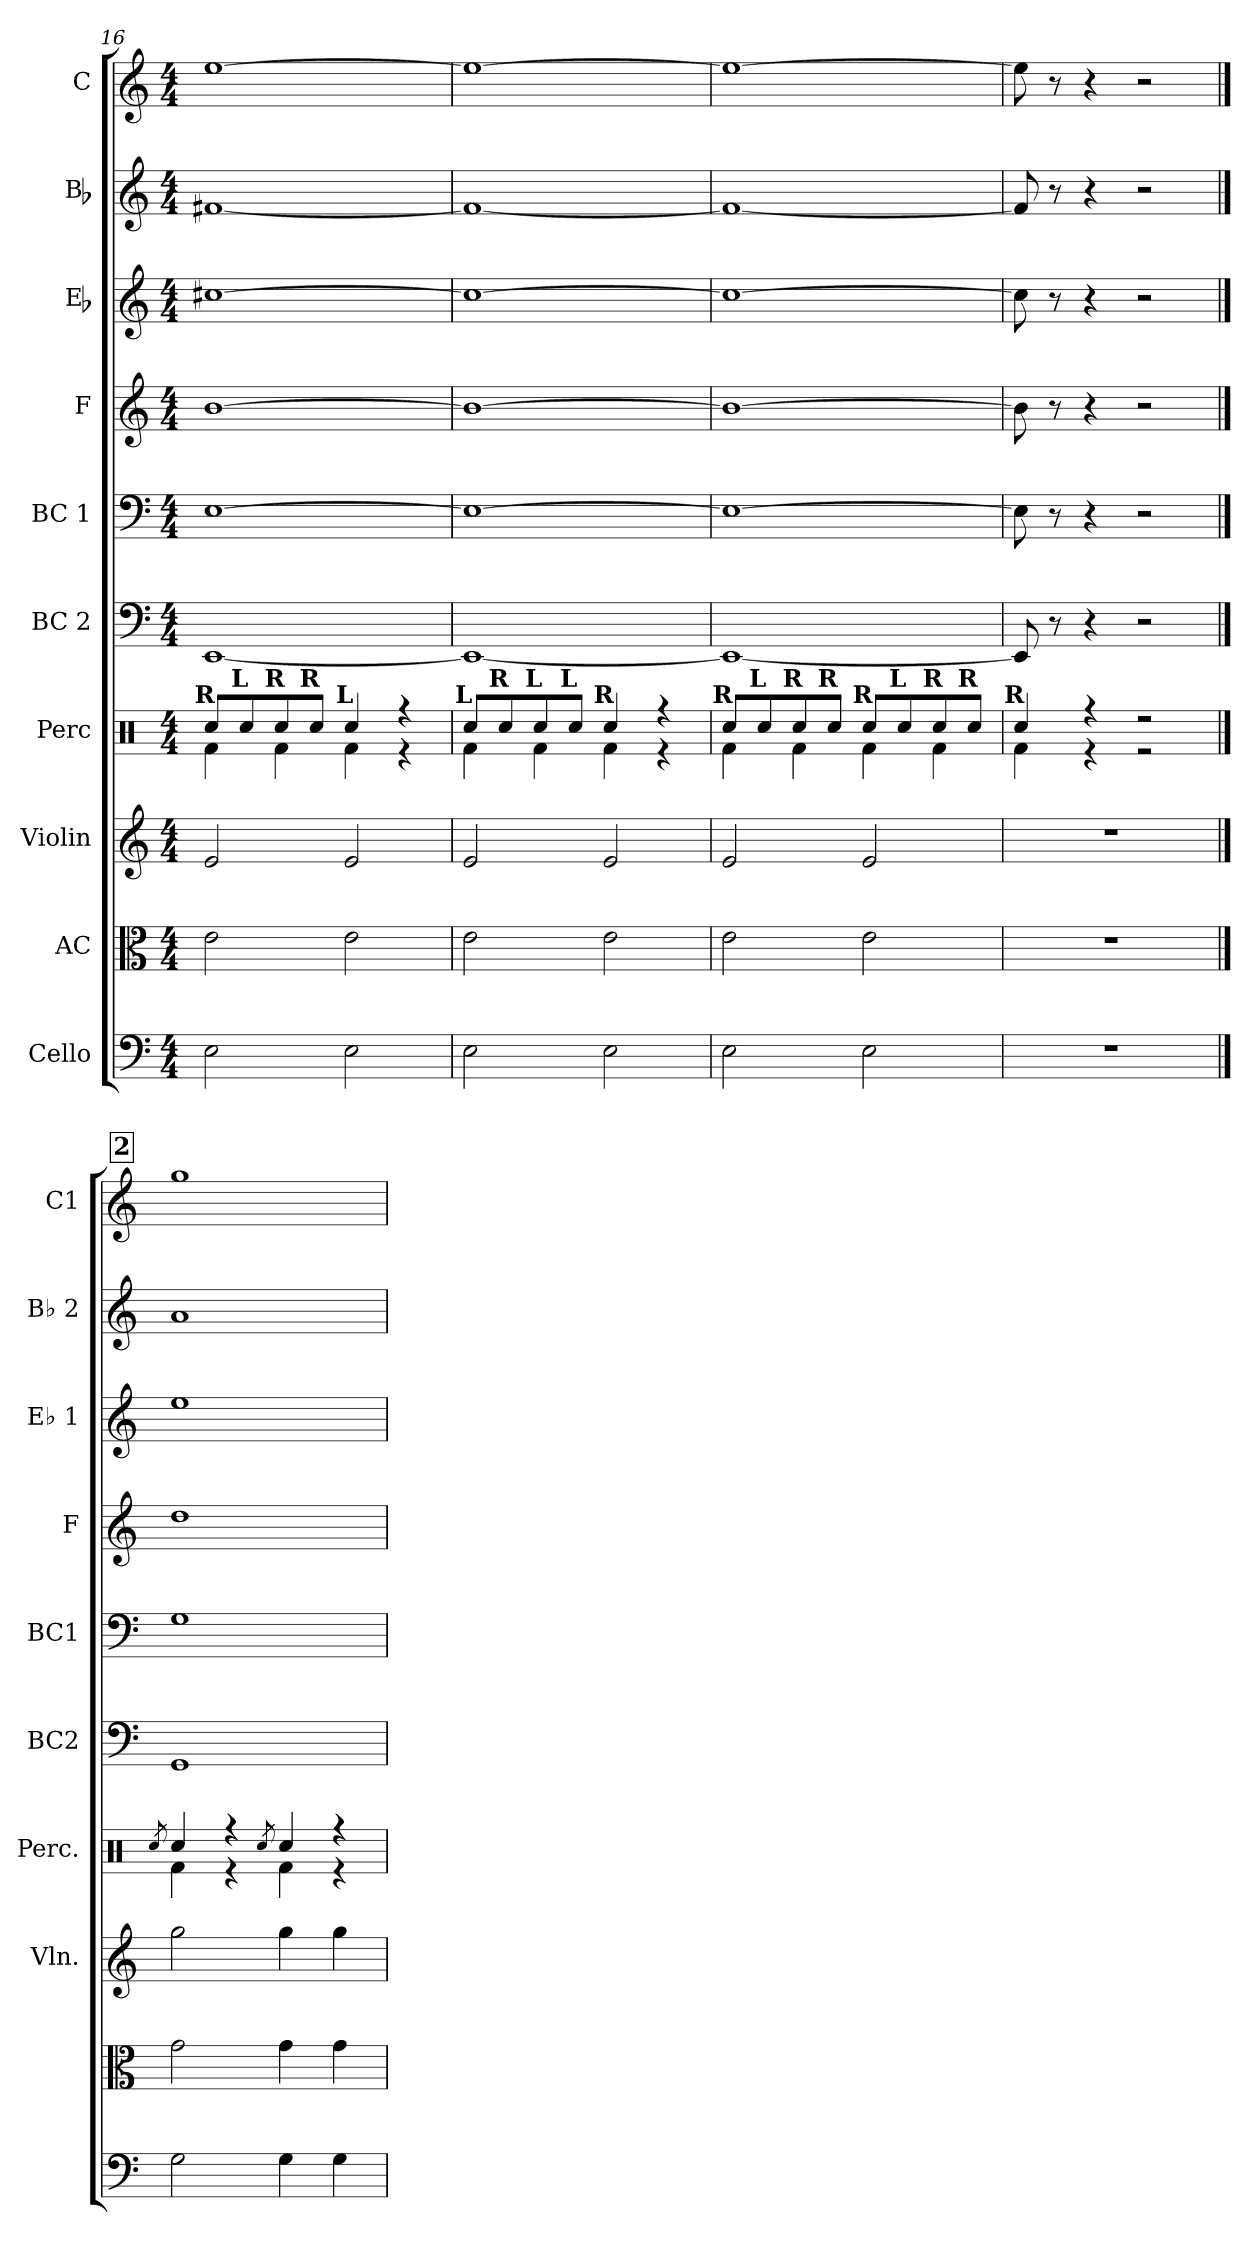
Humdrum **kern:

**kern	**kern	**kern	**kern	**kern	**kern	**kern	**kern	**kern	**kern
*part10	*part9	*part8	*part7	*part6	*part5	*part4	*part3	*part2	*part1
*staff10	*staff9	*staff8	*staff7	*staff6	*staff5	*staff4	*staff3	*staff2	*staff1
*I"Cello	*I"AC	*I"Violin	*I"Perc	*I"BC 2	*I"BC 1	*I"F	*I"Eb	*I"Bb	*I"C
*	*	*I'Vln.	*I'Perc.	*I'BC2	*I'BC1	*I'F	*I'Eb 1	*I'Bb 2	*I'C1
!!LO:PB:g=z
*clefF4	*clefC3	*clefG2	*clefX	*clefF4	*clefF4	*clefG2	*clefG2	*clefG2	*clefG2
*	*	*	*	*	*	*ITrd4c7	*ITrd5c9	*ITrd1c2	*
*k[]	*k[]	*k[]	*k[]	*k[]	*k[]	*k[b-]	*k[b-e-a-]	*k[b-e-]	*k[]
*M4/4	*M4/4	*M4/4	*M4/4	*M4/4	*M4/4	*M4/4	*M4/4	*M4/4	*M4/4
=16	=16	=16	=16	=16	=16	=16	=16	=16	=16
*	*	*	*^	*	*	*	*	*	*
!	!	!	!LO:TX:a:B:cj:t=R	!	!	!	!	!	!	!
2Ei\	2ei\	2ei/	8Rcci/L	4Rfi\	[<1EEi	[>1Ei	[>1ei	[>1eni	[<1eni	[>1eei
!	!	!	!LO:TX:a:B:cj:t=L	!	!	!	!	!	!	!
.	.	.	8Rcci/	.	.	.	.	.	.	.
!	!	!	!LO:TX:a:B:cj:t=R	!	!	!	!	!	!	!
.	.	.	8Rcci/	4Rfi\	.	.	.	.	.	.
!	!	!	!LO:TX:a:B:cj:t=R	!	!	!	!	!	!	!
.	.	.	8Rcci/J	.	.	.	.	.	.	.
!	!	!	!LO:TX:a:B:cj:t=L	!	!	!	!	!	!	!
2Ei\	2ei\	2ei/	4Rcci/	4Rfi\	.	.	.	.	.	.
.	.	.	4r	4r	.	.	.	.	.	.
=17	=17	=17	=17	=17	=17	=17	=17	=17	=17	=17
!	!	!	!LO:TX:a:B:cj:t=L	!	!	!	!	!	!	!
2Ei\	2ei\	2ei/	8Rcci/L	4Rfi\	1EEi_<	1Ei_>	1ei_>	1ei_>	1ei_<	1eei_>
!	!	!	!LO:TX:a:B:cj:t=R	!	!	!	!	!	!	!
.	.	.	8Rcci/	.	.	.	.	.	.	.
!	!	!	!LO:TX:a:B:cj:t=L	!	!	!	!	!	!	!
.	.	.	8Rcci/	4Rfi\	.	.	.	.	.	.
!	!	!	!LO:TX:a:B:cj:t=L	!	!	!	!	!	!	!
.	.	.	8Rcci/J	.	.	.	.	.	.	.
!	!	!	!LO:TX:a:B:cj:t=R	!	!	!	!	!	!	!
2Ei\	2ei\	2ei/	4Rcci/	4Rfi\	.	.	.	.	.	.
.	.	.	4r	4r	.	.	.	.	.	.
=18	=18	=18	=18	=18	=18	=18	=18	=18	=18	=18
!	!	!	!LO:TX:a:B:cj:t=R	!	!	!	!	!	!	!
2Ei\	2ei\	2ei/	8Rcci/L	4Rfi\	1EEi_<	1Ei_>	1ei_>	1ei_>	1ei_<	1eei_>
!	!	!	!LO:TX:a:B:cj:t=L	!	!	!	!	!	!	!
.	.	.	8Rcci/	.	.	.	.	.	.	.
!	!	!	!LO:TX:a:B:cj:t=R	!	!	!	!	!	!	!
.	.	.	8Rcci/	4Rfi\	.	.	.	.	.	.
!	!	!	!LO:TX:a:B:cj:t=R	!	!	!	!	!	!	!
.	.	.	8Rcci/J	.	.	.	.	.	.	.
!	!	!	!LO:TX:a:B:cj:t=R	!	!	!	!	!	!	!
2Ei\	2ei\	2ei/	8Rcci/L	4Rfi\	.	.	.	.	.	.
!	!	!	!LO:TX:a:B:cj:t=L	!	!	!	!	!	!	!
.	.	.	8Rcci/	.	.	.	.	.	.	.
!	!	!	!LO:TX:a:B:cj:t=R	!	!	!	!	!	!	!
.	.	.	8Rcci/	4Rfi\	.	.	.	.	.	.
!	!	!	!LO:TX:a:B:cj:t=R	!	!	!	!	!	!	!
.	.	.	8Rcci/J	.	.	.	.	.	.	.
=19	=19	=19	=19	=19	=19	=19	=19	=19	=19	=19
!	!	!	!LO:TX:a:B:cj:t=R	!	!	!	!	!	!	!
1r	1r	1r	4Rcci/	4Rfi\	8EEi/]	8Ei\]	8ei\]	8ei\]	8ei/]	8eei\]
.	.	.	.	.	8r	8r	8r	8r	8r	8r
.	.	.	4r	4r	4r	4r	4r	4r	4r	4r
.	.	.	2r	2r	2r	2r	2r	2r	2r	2r
!!LO:PB:g=z
!!LO:REH:place=s1:color=#000000:enc=box:fs=16.3435:t=2
==20	==20	==20	==20	==20	==20	==20	==20	==20	==20	==20
.	.	.	8qRcci/	.	.	.	.	.	.	.
2Gi\	2gi\	2ggi\	4Rcci/	4Rfi\	1GGi	1Gi	1gi	1gi	1gi	1ggi
.	.	.	4r	4r	.	.	.	.	.	.
.	.	.	8qRcci/	.	.	.	.	.	.	.
4Gi\	4gi\	4ggi\	4Rcci/	4Rfi\	.	.	.	.	.	.
4Gi\	4gi\	4ggi\	4r	4r	.	.	.	.	.	.
*	*	*	*v	*v	*	*	*	*	*	*
=	=	=	=	=	=	=	=	=	=
*-	*-	*-	*-	*-	*-	*-	*-	*-	*-
